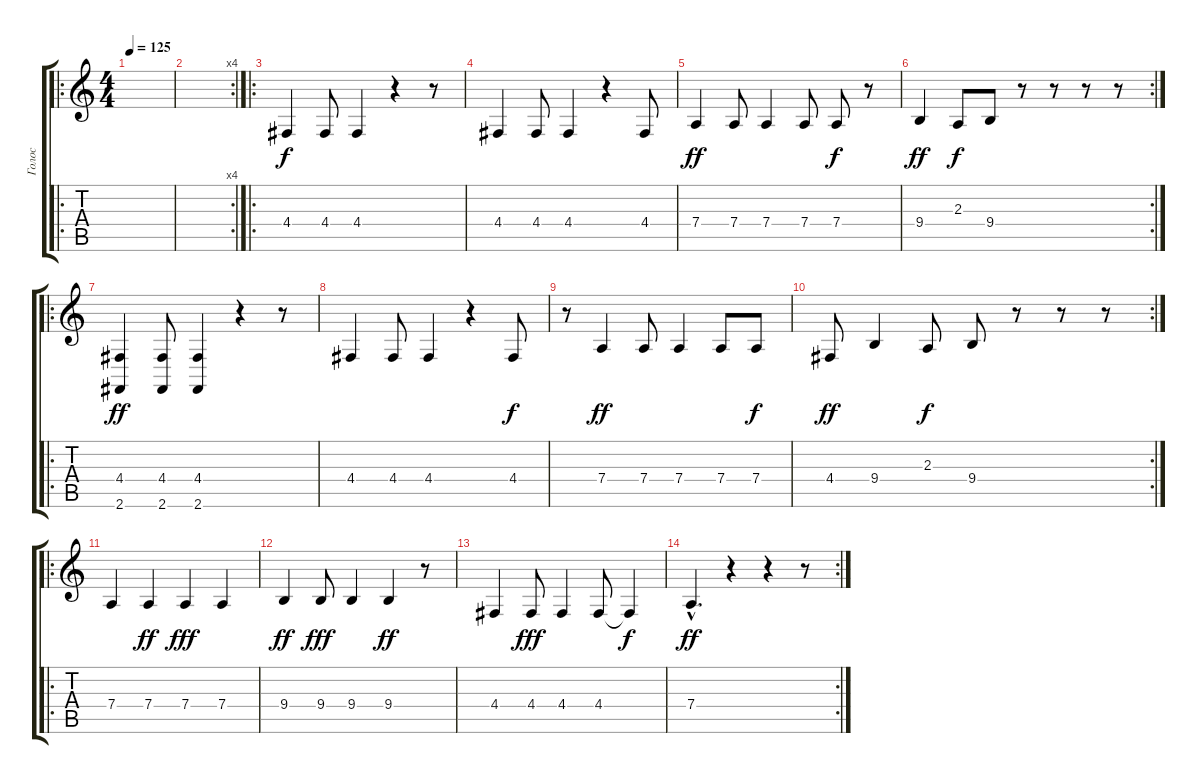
\track ("Голос" "Голос") {instrument oboe}
\staff {score tabs}
\tuning (E4 B3 G3 D3 A2 E2) {hide}
\ro
\ts (4 4)
\tempo 125
\clef g2
\ks c
|
\rc 4
|
\ro
4.4.4 4.4.8 4.4.4 r.4 r.8 |
4.4.4 4.4.8 4.4.4 r.4 4.4.8{dy f} |
7.4.4{dy ff} 7.4.8 7.4.4 7.4.8 7.4.8{dy f} r.8 |
\rc 2
9.4.4{dy ff} 2.3.8{dy f} 9.4.8 r.8 r.8 r.8 r.8 |
\ro
(4.4 2.6).4{dy ff} (4.4 2.6).8 (4.4 2.6).4 r.4 r.8 |
4.4.4 4.4.8 4.4.4 r.4 4.4.8{dy f} |
r.8 7.4.4{dy ff} 7.4.8 7.4.4 7.4.8 7.4.8{dy f} |
\rc 2
4.4.8{dy ff} 9.4.4 2.3.8{dy f} 9.4.8 r.8 r.8 r.8 |
\ro
7.4.4 7.4.4{dy ff} 7.4.4{dy fff} 7.4.4 |
9.4.4{dy ff} 9.4.8{dy fff} 9.4.4 9.4.4{dy ff} r.8 |
4.4.4 4.4.8{dy fff} 4.4.4 4.4.8 4.4{t}.4{dy f} |
\rc 2
7.4{hac}.4{d dy ff} r.4 r.4 r.8
